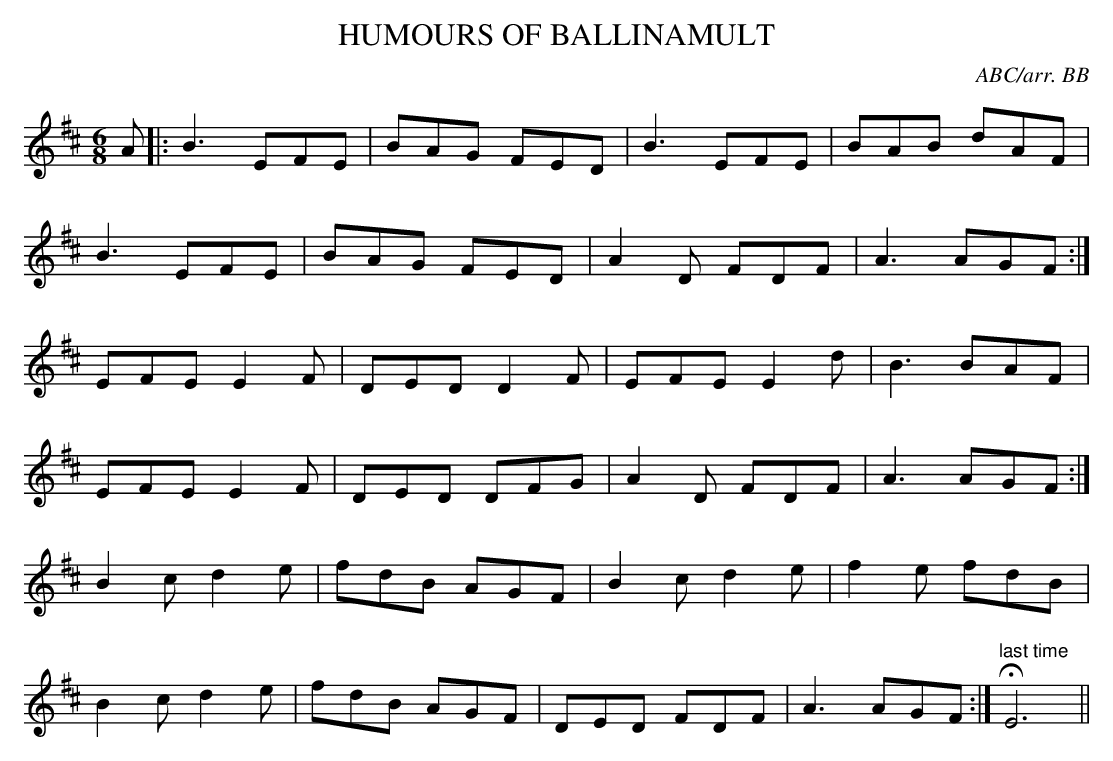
X:1
T:HUMOURS OF BALLINAMULT
C:ABC/arr. BB
Y:"Irish"
M:6/8
L:1/8
K:Edor
A|:B3 EFE|BAG FED|B3 EFE|BAB dAF|
B3 EFE|BAG FED|A2D FDF|A3 AGF :|
EFE E2F|DED D2F|EFE E2d|B3 BAF|
EFE E2F|DED DFG|A2D FDF|A3 AGF :|
B2c d2e|fdB AGF|B2c d2e|f2e fdB|
B2c d2e|fdB AGF|DED FDF|A3 AGF :|\
"last time"HE6||
